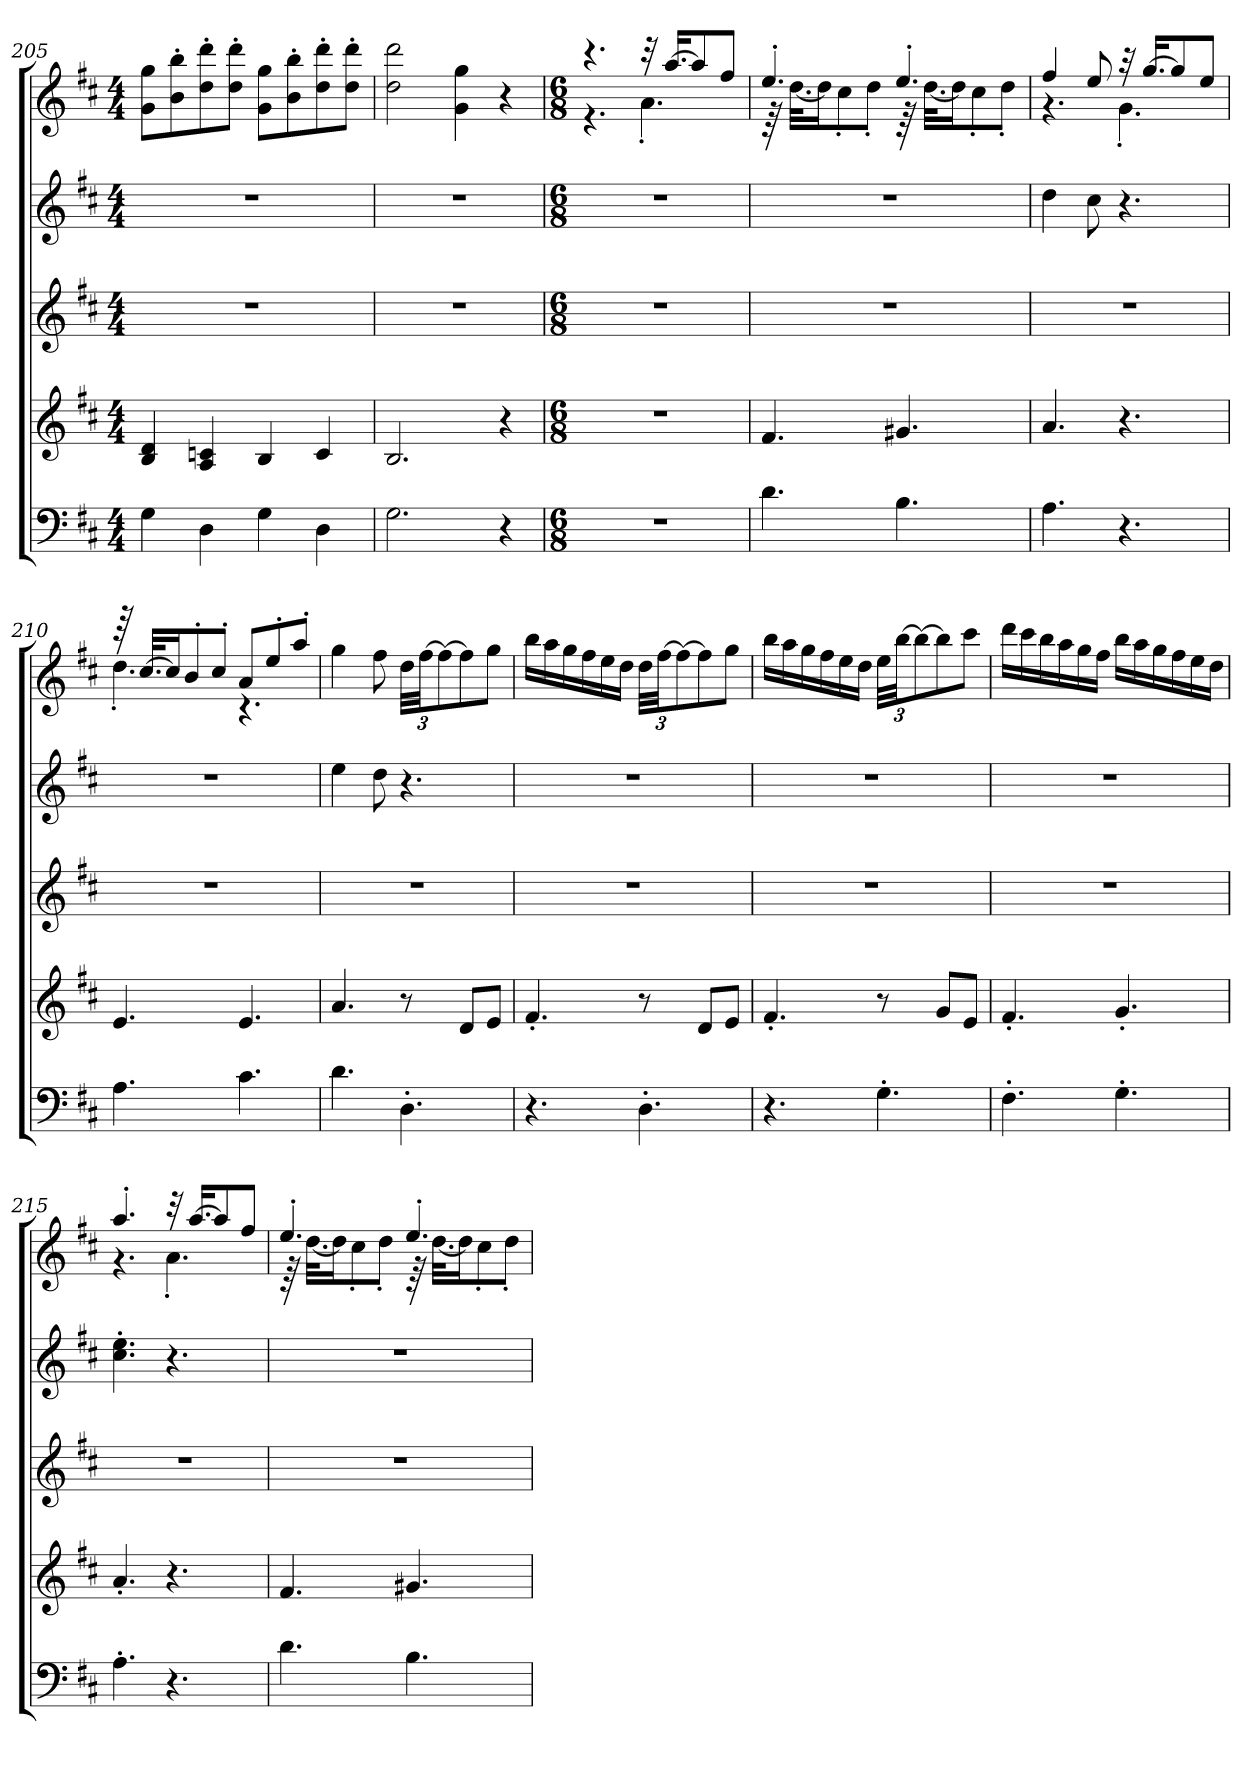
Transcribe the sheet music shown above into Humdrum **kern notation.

**kern	**kern	**kern	**kern	**kern
*part5	*part4	*part3	*part2	*part1
*staff5	*staff4	*staff3	*staff2	*staff1
*clefF4	*clefG2	*clefG2	*clefG2	*clefG2
*k[f#c#]	*k[f#c#]	*k[f#c#]	*k[f#c#]	*k[f#c#]
*M4/4	*M4/4	*M4/4	*M4/4	*M4/4
=205	=205	=205	=205	=205
4G\	4B/ 4d/	1r	1r	8g\ 8gg\L
.	.	.	.	8b\' 8bb\'
4D\	4A/ 4cn/	.	.	8dd\' 8ddd\'
.	.	.	.	8dd\' 8ddd\'J
4G\	4B/	.	.	8g\ 8gg\L
.	.	.	.	8b\' 8bb\'
4D\	4c/	.	.	8dd\' 8ddd\'
*	*	*	*	*MM47
.	.	.	.	8dd\' 8ddd\'J
=206	=206	=206	=206	=206
2.G\	2.B/	1r	1r	2dd\ 2ddd\
.	.	.	.	4g\ 4gg\
4r	4r	.	.	4r
=207	=207	=207	=207	=207
*M6/8	*M6/8	*M6/8	*M6/8	*M6/8
*	*	*	*	*MM53
*	*	*	*	*^
2.r	2.r	2.r	2.r	4.r	4.r
*	*	*	*	*MM141	*
.	.	.	.	32r	4.a'\
.	.	.	.	[16.aa/KL	.
.	.	.	.	8aa/]	.
.	.	.	.	8ff#/J	.
!!LO:LB:g=z	!!
=208	=208	=208	=208	=208	=208
*	*	*	*	*MM141	*
4.d\	4.f#/	2.r	2.r	4.ee'/	64r
.	.	.	.	.	[32.dd\KLL
.	.	.	.	.	16dd\J]
.	.	.	.	.	8cc#'\
.	.	.	.	.	8dd'\J
4.B\	4.g#X/	.	.	4.ee'/	64r
.	.	.	.	.	[32.dd\KLL
.	.	.	.	.	16dd\J]
.	.	.	.	.	8cc#'\
.	.	.	.	.	8dd'\J
=209	=209	=209	=209	=209	=209
4.A\	4.a/	2.r	4dd\	4ff#/	4.r
.	.	.	8cc#\	8ee/	.
*	*	*	*	*MM141	*
4.r	4.r	.	4.r	32r	4.g'\
.	.	.	.	[16.gg/KL	.
.	.	.	.	8gg/]	.
.	.	.	.	8ee/J	.
=210	=210	=210	=210	=210	=210
*	*	*	*	*MM141	*
4.A\	4.e/	2.r	2.r	64r	4.dd'\
.	.	.	.	[32.cc#/KLL	.
.	.	.	.	16cc#/J]	.
.	.	.	.	8b'/	.
.	.	.	.	8cc#'/J	.
4.c#\	4.e/	.	.	8a/L	4.r
.	.	.	.	8ee'/	.
.	.	.	.	8aa'/J	.
*	*	*	*	*v	*v
=211	=211	=211	=211	=211
4.d\	4.a/	2.r	4ee\	4gg\
.	.	.	8dd\	8ff#\
*	*	*	*	*Xbrackettup
*	*	*	*	*MM141
4.D'\	8r	.	4.r	48dd\LLL
.	.	.	.	[48ff#\JJ
.	.	.	.	12ff#\_
.	8d/L	.	.	8ff#\]
.	8e/J	.	.	8gg\J
!!LO:PB:g=z
=212	=212	=212	=212	=212
4.r	4.f#'/	2.r	2.r	16bb\LL
.	.	.	.	16aa\
.	.	.	.	16gg\
.	.	.	.	16ff#\
.	.	.	.	16ee\
.	.	.	.	16dd\JJ
*	*	*	*	*MM141
4.D'\	8r	.	.	48dd\LLL
.	.	.	.	[48ff#\JJ
.	.	.	.	12ff#\_
.	8d/L	.	.	8ff#\]
.	8e/J	.	.	8gg\J
=213	=213	=213	=213	=213
4.r	4.f#'/	2.r	2.r	16bb\LL
.	.	.	.	16aa\
.	.	.	.	16gg\
.	.	.	.	16ff#\
.	.	.	.	16ee\
.	.	.	.	16dd\JJ
*	*	*	*	*MM141
4.G'\	8r	.	.	48ee\LLL
.	.	.	.	[48bb\JJ
.	.	.	.	12bb\_
.	8g/L	.	.	8bb\]
.	8e/J	.	.	8ccc#\J
=214	=214	=214	=214	=214
4.F#'\	4.f#'/	2.r	2.r	16ddd\LL
.	.	.	.	16ccc#\
.	.	.	.	16bb\
.	.	.	.	16aa\
.	.	.	.	16gg\
.	.	.	.	16ff#\JJ
4.G'\	4.g'/	.	.	16bb\LL
.	.	.	.	16aa\
.	.	.	.	16gg\
.	.	.	.	16ff#\
.	.	.	.	16ee\
.	.	.	.	16dd\JJ
!!LO:LB:g=z
=215	=215	=215	=215	=215
*	*	*	*	*MM138
*	*	*	*	*^
4.A'\	4.a'/	2.r	4.cc#\' 4.ee\'	4.aa'/	4.r
*	*	*	*	*MM141	*
4.r	4.r	.	4.r	32r	4.a'\
.	.	.	.	[16.aa/KL	.
.	.	.	.	8aa/]	.
.	.	.	.	8ff#/J	.
=216	=216	=216	=216	=216	=216
*	*	*	*	*MM141	*
4.d\	4.f#/	2.r	2.r	4.ee'/	64r
.	.	.	.	.	[32.dd\KLL
.	.	.	.	.	16dd\J]
.	.	.	.	.	8cc#'\
.	.	.	.	.	8dd'\J
4.B\	4.g#X/	.	.	4.ee'/	64r
.	.	.	.	.	[32.dd\KLL
.	.	.	.	.	16dd\J]
.	.	.	.	.	8cc#'\
.	.	.	.	.	8dd'\J
*	*	*	*	*v	*v
=	=	=	=	=
*-	*-	*-	*-	*-
